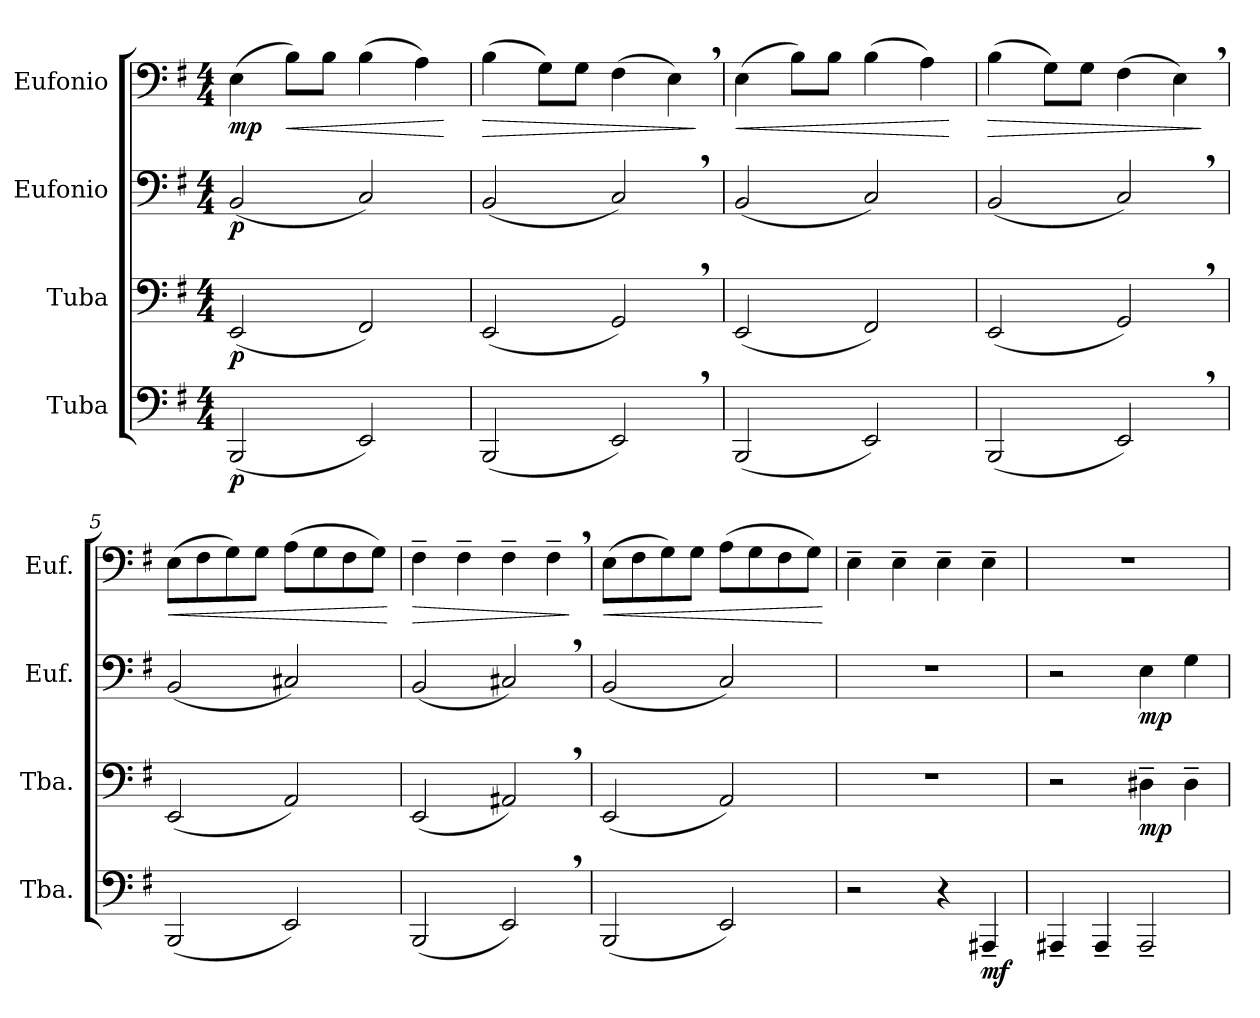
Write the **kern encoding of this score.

**kern	**dynam	**kern	**dynam	**kern	**dynam	**kern	**dynam
*part4	*part4	*part3	*part3	*part2	*part2	*part1	*part1
*staff4	*staff4	*staff3	*staff3	*staff2	*staff2	*staff1	*staff1
*I"Tuba	*	*I"Tuba	*	*I"Eufonio	*	*I"Eufonio	*
*I'Tba.	*	*I'Tba.	*	*I'Euf.	*	*I'Euf.	*
*clefF4	*	*clefF4	*	*clefF4	*	*clefF4	*
*k[f#]	*	*k[f#]	*	*k[f#]	*	*k[f#]	*
*M4/4	*	*M4/4	*	*M4/4	*	*M4/4	*
*MM70	*	*MM70	*	*MM70	*	*MM70	*
=1	=1	=1	=1	=1	=1	=1	=1
!	!LO:DY:b	!	!LO:DY:b	!	!LO:DY:b	!	!LO:DY:b
(<2BBB/	p	(<2EE/	p	(<2BB/	p	(>4E\	mp
!	!	!	!	!	!	!	!LO:HP:b
.	.	.	.	.	.	8B\L)	<
.	.	.	.	.	.	8B\J	.
2EE/)	.	2FF#/)	.	2C/)	.	(>4B\	.
.	.	.	.	.	.	4A\)	.
.	.	.	.	.	.	.	[
=2	=2	=2	=2	=2	=2	=2	=2
!	!	!	!	!	!	!	!LO:HP:b
(<2BBB/	.	(<2EE/	.	(<2BB/	.	(>4B\	>
.	.	.	.	.	.	8G\L)	.
.	.	.	.	.	.	8G\J	.
2EE,/)	.	2GG,/)	.	2C,/)	.	(>4F#\	.
.	.	.	.	.	.	4E,\)	.
.	.	.	.	.	.	.	]
=3	=3	=3	=3	=3	=3	=3	=3
!	!	!	!	!	!	!	!LO:HP:b
(<2BBB/	.	(<2EE/	.	(<2BB/	.	(>4E\	<
.	.	.	.	.	.	8B\L)	.
.	.	.	.	.	.	8B\J	.
2EE/)	.	2FF#/)	.	2C/)	.	(>4B\	.
.	.	.	.	.	.	4A\)	.
.	.	.	.	.	.	.	[
=4	=4	=4	=4	=4	=4	=4	=4
!	!	!	!	!	!	!	!LO:HP:b
(<2BBB/	.	(<2EE/	.	(<2BB/	.	(>4B\	>
.	.	.	.	.	.	8G\L)	.
.	.	.	.	.	.	8G\J	.
2EE,/)	.	2GG,/)	.	2C,/)	.	(>4F#\	.
.	.	.	.	.	.	4E,\)	.
.	.	.	.	.	.	.	]
=5	=5	=5	=5	=5	=5	=5	=5
!	!	!	!	!	!	!	!LO:HP:b
(<2BBB/	.	(<2EE/	.	(<2BB/	.	(>8E\L	<
.	.	.	.	.	.	8F#\	.
.	.	.	.	.	.	8G\)	.
.	.	.	.	.	.	8G\J	.
2EE/)	.	2AA/)	.	2C#X/)	.	(>8A\L	.
.	.	.	.	.	.	8G\	.
.	.	.	.	.	.	8F#\	.
.	.	.	.	.	.	8G\J)	.
.	.	.	.	.	.	.	[
!!LO:LB:g=z
=6	=6	=6	=6	=6	=6	=6	=6
!	!	!	!	!	!	!	!LO:HP:b
(<2BBB/	.	(<2EE/	.	(<2BB/	.	4F#~\	>
.	.	.	.	.	.	4F#~\	.
2EE,/)	.	2AA#X,/)	.	2C#X,/)	.	4F#~\	.
.	.	.	.	.	.	4F#~,\	.
.	.	.	.	.	.	.	]
=7	=7	=7	=7	=7	=7	=7	=7
!	!	!	!	!	!	!	!LO:HP:b
(<2BBB/	.	(<2EE/	.	(<2BB/	.	(>8E\L	<
.	.	.	.	.	.	8F#\	.
.	.	.	.	.	.	8G\)	.
.	.	.	.	.	.	8G\J	.
2EE/)	.	2AA/)	.	2C/)	.	(>8A\L	.
.	.	.	.	.	.	8G\	.
.	.	.	.	.	.	8F#\	.
.	.	.	.	.	.	8G\J)	.
.	.	.	.	.	.	.	[
=8	=8	=8	=8	=8	=8	=8	=8
2r	.	1r	.	1r	.	4E~\	.
.	.	.	.	.	.	4E~\	.
4r	.	.	.	.	.	4E~\	.
!	!LO:DY:b	!	!	!	!	!	!
4AAA#X~/	mf	.	.	.	.	4E~\	.
=9	=9	=9	=9	=9	=9	=9	=9
4AAA#X~/	.	2r	.	2r	.	1r	.
4AAA#~/	.	.	.	.	.	.	.
!	!	!	!LO:DY:b	!	!LO:DY:b	!	!
2AAA#~/	.	4D#X~\	mp	4E\	mp	.	.
.	.	4D#~\	.	4G\	.	.	.
=	=	=	=	=	=	=	=
*-	*-	*-	*-	*-	*-	*-	*-
